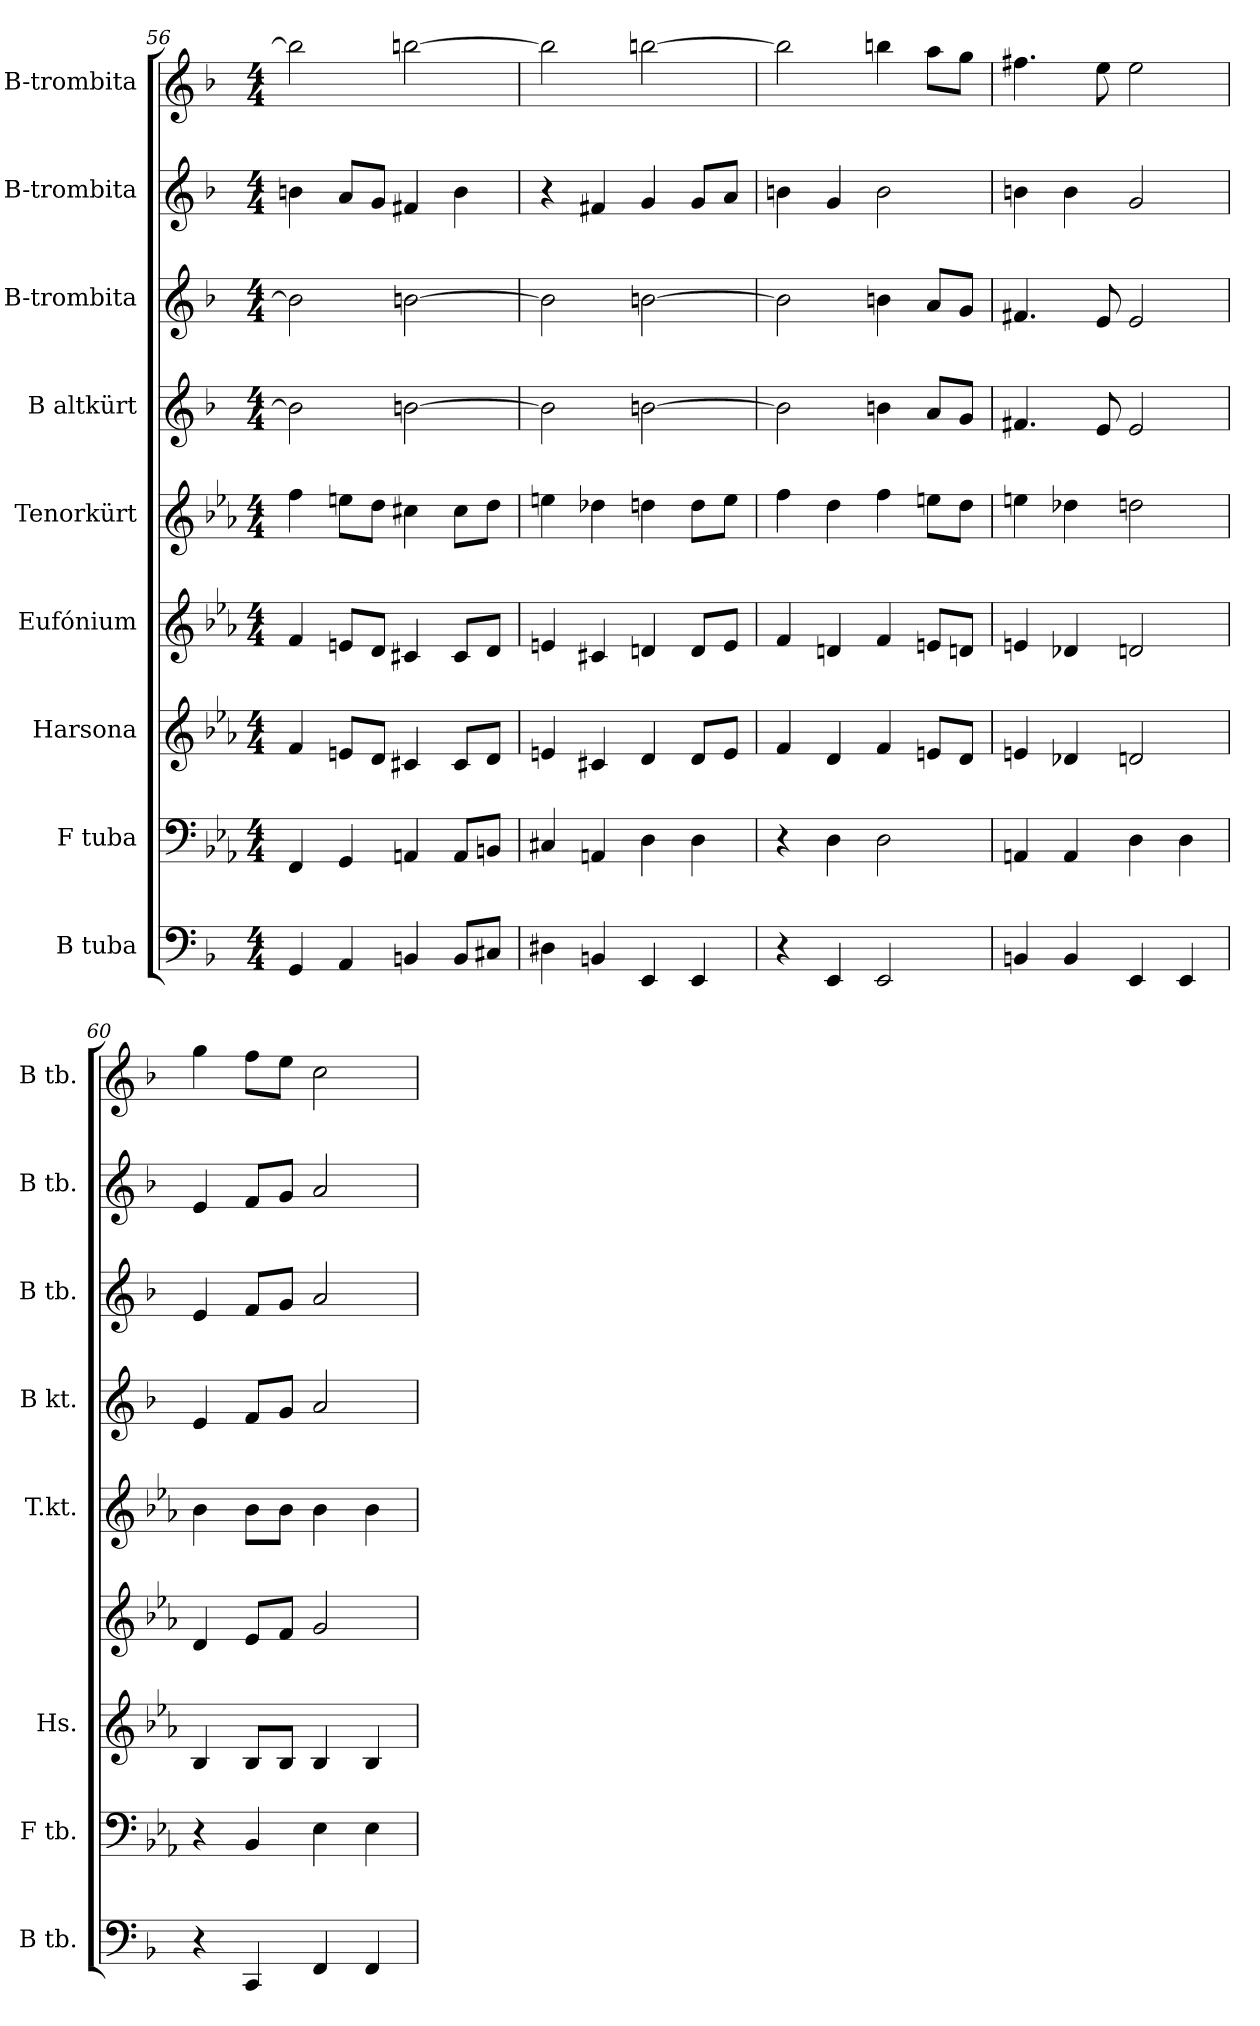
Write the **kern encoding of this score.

**kern	**kern	**kern	**kern	**kern	**kern	**kern	**kern	**kern
*part9	*part8	*part7	*part6	*part5	*part4	*part3	*part2	*part1
*staff9	*staff8	*staff7	*staff6	*staff5	*staff4	*staff3	*staff2	*staff1
*I"B tuba	*I"F tuba	*I"Harsona	*I"Eufónium	*I"Tenorkürt	*I"B altkürt	*I"B-trombita	*I"B-trombita	*I"B-trombita
*I'B tb.	*I'F tb.	*I'Hs.	*	*I'T.kt.	*I'B kt.	*I'B tb.	*I'B tb.	*I'B tb.
*clefF4	*clefF4	*clefG2	*clefG2	*clefG2	*clefG2	*clefG2	*clefG2	*clefG2
*ITrd1c2	*	*ITrd8c14	*ITrd8c14	*ITrd8c14	*ITrd1c2	*ITrd1c2	*ITrd1c2	*ITrd1c2
*k[b-e-a-]	*k[b-e-a-]	*k[b-e-a-]	*k[b-e-a-]	*k[b-e-a-]	*k[b-e-a-]	*k[b-e-a-]	*k[b-e-a-]	*k[b-e-a-]
*M4/4	*M4/4	*M4/4	*M4/4	*M4/4	*M4/4	*M4/4	*M4/4	*M4/4
=56	=56	=56	=56	=56	=56	=56	=56	=56
4FF/	4FF/	4F/	4F/	4f\	2a\]	2a\]	4an\	2aa\]
4GG/	4GG/	8En/L	8En/L	8en\L	.	.	8g/L	.
.	.	8D/J	8D/J	8d\J	.	.	8f/J	.
4AAn/	4AAn/	4C#X/	4C#X/	4c#X\	[2an\	[2an\	4en/	[2aan\
8AA/L	8AA/L	8C#/L	8C#/L	8c#\L	.	.	4a\	.
8BBn/J	8BBn/J	8D/J	8D/J	8d\J	.	.	.	.
!!LO:PB:g=z
=57	=57	=57	=57	=57	=57	=57	=57	=57
4C#X\	4C#X/	4En/	4En/	4en\	2a\]	2a\]	4r	2aa\]
4AAn/	4AAn/	4C#X/	4C#X/	4d-X\	.	.	4en/	.
4DD/	4D\	4D/	4Dn/	4dn\	[2an\	[2an\	4f/	[2aan\
4DD/	4D\	8D/L	8D/L	8d\L	.	.	8f/L	.
.	.	8E/J	8E/J	8e\J	.	.	8g/J	.
=58	=58	=58	=58	=58	=58	=58	=58	=58
4r	4r	4F/	4F/	4f\	2a\]	2a\]	4an\	2aa\]
4DD/	4D\	4D/	4Dn/	4d\	.	.	4f/	.
2DD/	2D\	4F/	4F/	4f\	4an\	4an\	2a\	4aan\
.	.	8En/L	8En/L	8en\L	8g/L	8g/L	.	8gg\L
.	.	8D/J	8Dn/J	8d\J	8f/J	8f/J	.	8ff\J
=59	=59	=59	=59	=59	=59	=59	=59	=59
4AAn/	4AAn/	4En/	4En/	4en\	4.en/	4.en/	4an\	4.een\
4AA/	4AA/	4D-X/	4D-X/	4d-X\	.	.	4a\	.
.	.	.	.	.	8d/	8d/	.	8dd\
4DD/	4D\	2Dn/	2Dn/	2dn\	2d/	2d/	2f/	2dd\
4DD/	4D\	.	.	.	.	.	.	.
=60	=60	=60	=60	=60	=60	=60	=60	=60
4r	4r	4BB-/	4D/	4B-\	4d/	4d/	4d/	4ff\
4BBB-/	4BB-/	8BB-/L	8E-/L	8B-\L	8e-/L	8e-/L	8e-/L	8ee-\L
.	.	8BB-/J	8F/J	8B-\J	8f/J	8f/J	8f/J	8dd\J
4EE-/	4E-\	4BB-/	2G/	4B-\	2g/	2g/	2g/	2b-\
4EE-/	4E-\	4BB-/	.	4B-\	.	.	.	.
=	=	=	=	=	=	=	=	=
*-	*-	*-	*-	*-	*-	*-	*-	*-
